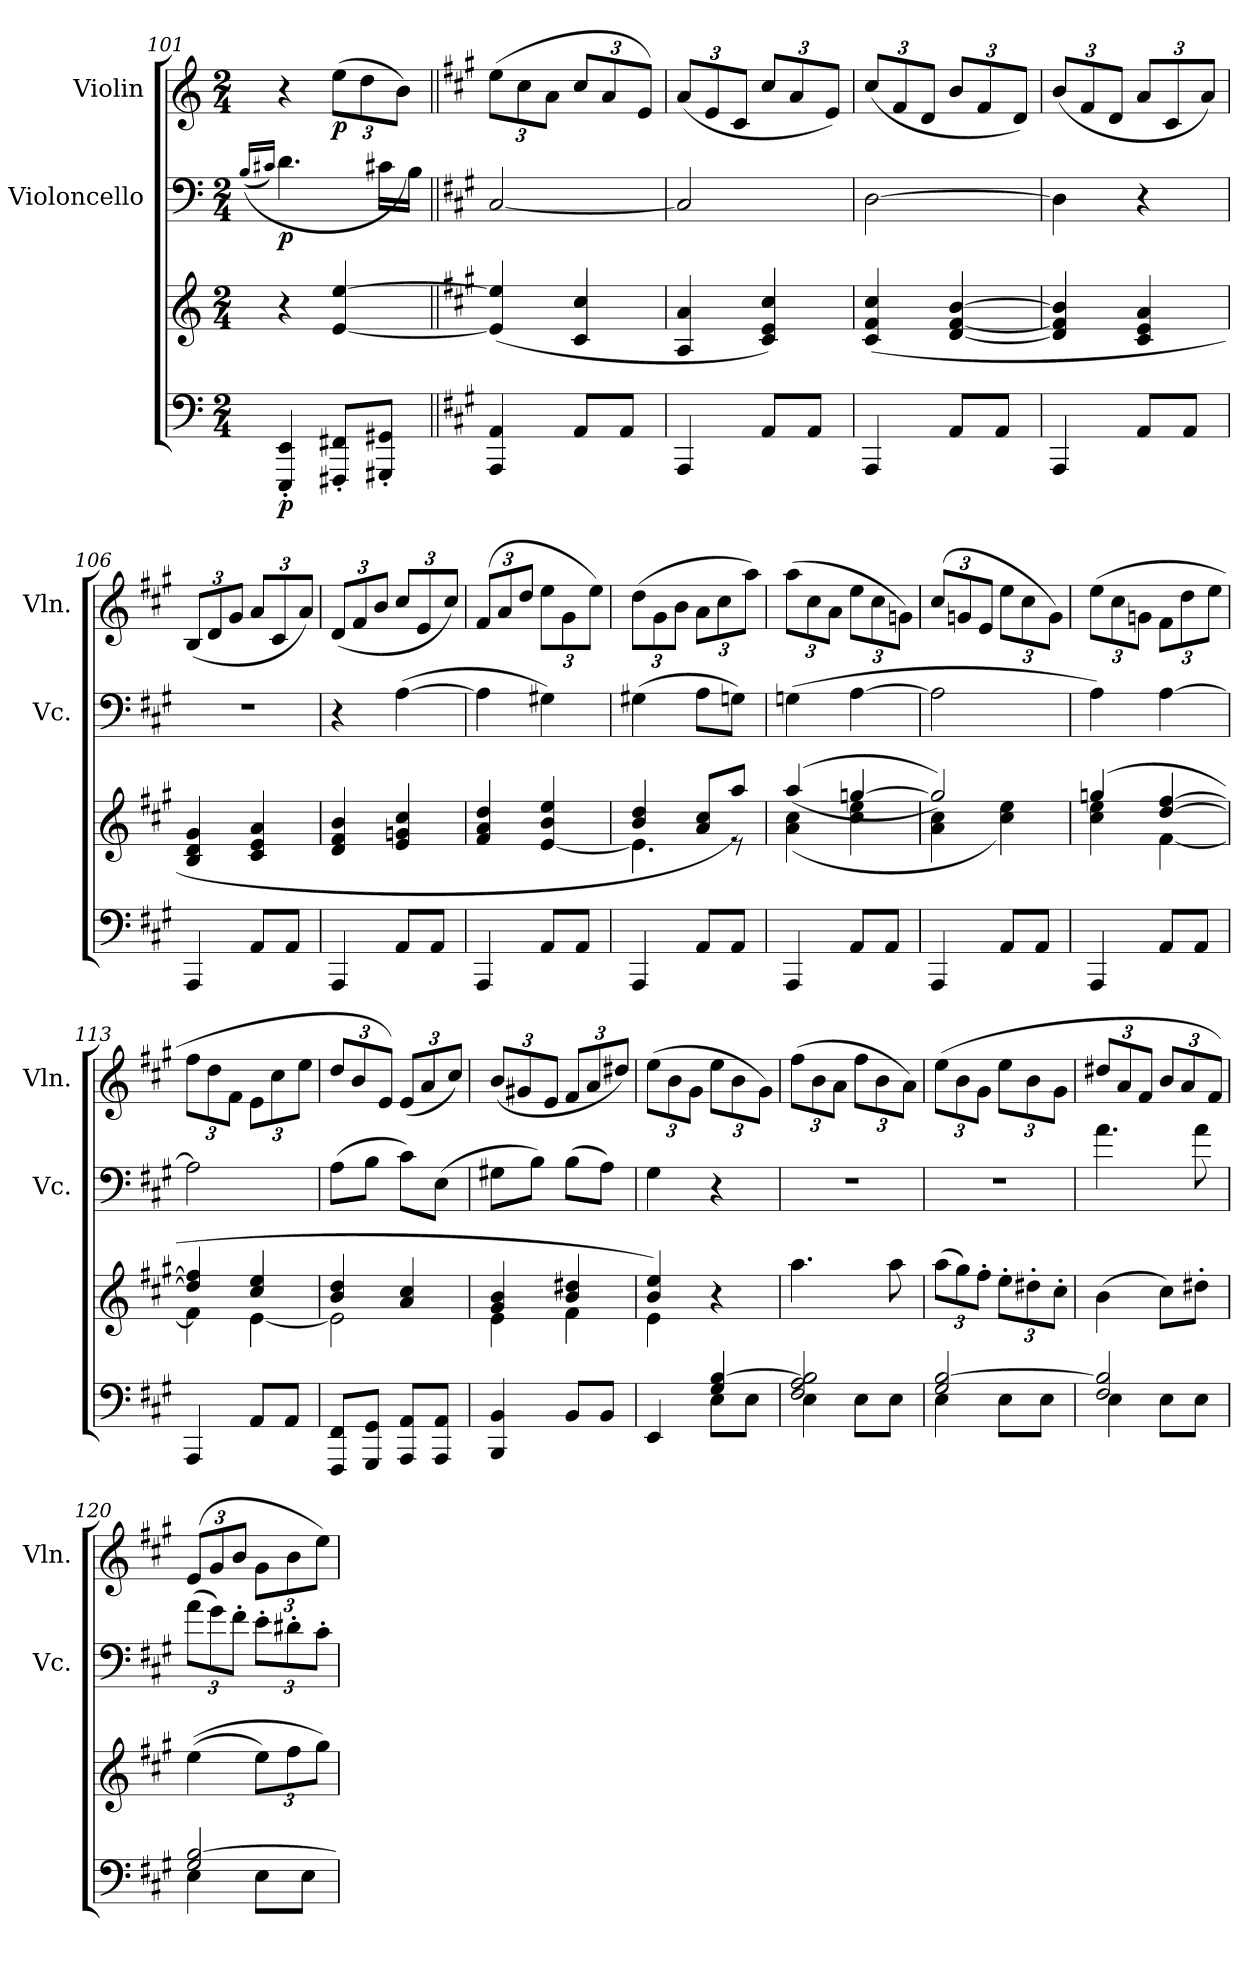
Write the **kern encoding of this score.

**kern	**kern	**dynam	**kern	**dynam	**kern	**dynam
*part3	*part3	*part3	*part2	*part2	*part1	*part1
*staff4	*staff3	*staff3/4	*staff2	*staff2	*staff1	*staff1
*	*	*	*I"Violoncello	*	*I"Violin	*
*	*	*	*I'Vc.	*	*I'Vln.	*
*clefF4	*clefG2	*	*clefF4	*	*clefG2	*
*k[]	*k[]	*	*k[]	*	*k[]	*
*M2/4	*M2/4	*	*M2/4	*	*M2/4	*
=101	=101	=101	=101	=101	=101	=101
.	.	.	(<(>16qqB/LL	.	.	.
.	.	.	16qqc#X/JJ)	.	.	.
!	!	!LO:DY:b=2	!	!LO:DY:b	!	!
4EEE'/ 4EE'/	4r	p	4.d\	p	4r	.
*	*	*	*	*	*Xbrackettup	*
!	!	!	!	!	!	!LO:DY:b
8FFF#X'/ 8FF#X'/L	[4e/ [4ee/	.	.	.	(>12ee\L	p
.	.	.	.	.	12dd\	.
8GGG#X'/ 8GG#X'/J	.	.	16c#X\LL	.	.	.
.	.	.	.	.	12b\J)	.
.	.	.	16B\JJ)	.	.	.
=102||	=102||	=102||	=102||	=102||	=102||	=102||
*k[f#c#g#]	*k[f#c#g#]	*	*k[f#c#g#]	*	*k[f#c#g#]	*
4AAA/ 4AA/	(>4e]/ 4ee]/	.	[2C#/	.	(>12ee\L	.
.	.	.	.	.	12cc#\	.
.	.	.	.	.	12a\J	.
8AA/L	4c#/ 4cc#/	.	.	.	12cc#/L	.
.	.	.	.	.	12a/	.
8AA/J	.	.	.	.	.	.
.	.	.	.	.	12e/J)	.
=103	=103	=103	=103	=103	=103	=103
4AAA/	4A/ 4a/	.	2C#/]	.	(<12a/L	.
.	.	.	.	.	12e/	.
.	.	.	.	.	12c#/J	.
8AA/L	4c#/ 4e/ 4cc#/)	.	.	.	12cc#/L	.
.	.	.	.	.	12a/	.
8AA/J	.	.	.	.	.	.
.	.	.	.	.	12e/J)	.
=104	=104	=104	=104	=104	=104	=104
4AAA/	(>4c#/ 4f#/ 4cc#/	.	[2D\	.	(<12cc#/L	.
.	.	.	.	.	12f#/	.
.	.	.	.	.	12d/J	.
8AA/L	[4d/ [4f#/ [4b/	.	.	.	12b/L	.
.	.	.	.	.	12f#/	.
8AA/J	.	.	.	.	.	.
.	.	.	.	.	12d/J)	.
=105	=105	=105	=105	=105	=105	=105
4AAA/	4d]/ 4f#]/ 4b]/	.	4D\]	.	(<12b/L	.
.	.	.	.	.	12f#/	.
.	.	.	.	.	12d/J	.
8AA/L	4c#/ 4e/ 4a/	.	4r	.	12a/L	.
.	.	.	.	.	12c#/	.
8AA/J	.	.	.	.	.	.
.	.	.	.	.	12a/J)	.
=106	=106	=106	=106	=106	=106	=106
4AAA/	4B/ 4d/ 4g#/	.	2r	.	(<12B/L	.
.	.	.	.	.	12d/	.
.	.	.	.	.	12g#/J	.
8AA/L	4c#/ 4e/ 4a/	.	.	.	12a/L	.
.	.	.	.	.	12c#/	.
8AA/J	.	.	.	.	.	.
.	.	.	.	.	12a/J)	.
=107	=107	=107	=107	=107	=107	=107
4AAA/	4d/ 4f#/ 4b/	.	4r	.	(<12d/L	.
.	.	.	.	.	12f#/	.
.	.	.	.	.	12b/J	.
8AA/L	4e/ 4gn/ 4cc#/	.	(>[4A\	.	12cc#/L	.
.	.	.	.	.	12e/	.
8AA/J	.	.	.	.	.	.
.	.	.	.	.	12cc#/J)	.
=108	=108	=108	=108	=108	=108	=108
4AAA/	4f#/ 4a/ 4dd/	.	4A\]	.	(>12f#/L	.
.	.	.	.	.	12a/	.
.	.	.	.	.	12dd/J	.
8AA/L	[4e/ 4b/ 4ee/	.	4G#X\)	.	12ee\L	.
.	.	.	.	.	12g#\	.
8AA/J	.	.	.	.	.	.
.	.	.	.	.	12ee\J)	.
=109	=109	=109	=109	=109	=109	=109
*	*^	*	*	*	*	*
4AAA/	4b/ 4dd/	4.e\]	.	(>4G#X\	.	(>12dd\L	.
.	.	.	.	.	.	12g#\	.
.	.	.	.	.	.	12b\J	.
8AA/L	8a/ 8cc#/L	.	.	8A\L	.	12a\L	.
.	.	.	.	.	.	12cc#\	.
8AA/J	8aa/J)	8r	.	8Gn\J)	.	.	.
.	.	.	.	.	.	12aa\J)	.
=110	=110	=110	=110	=110	=110	=110	=110
4AAA/	(>(>4aa/	(<4a\ 4cc#\	.	(>4Gn\	.	(>12aa\L	.
.	.	.	.	.	.	12cc#\	.
.	.	.	.	.	.	12a\J	.
8AA/L	[4ggn/	4cc#\ 4ee\	.	[4A\	.	12ee\L	.
.	.	.	.	.	.	12cc#\	.
8AA/J	.	.	.	.	.	.	.
.	.	.	.	.	.	12gn\J)	.
=111	=111	=111	=111	=111	=111	=111	=111
4AAA/	2ggn/]))	4a\ 4cc#\	.	2A\]	.	(>12cc#/L	.
.	.	.	.	.	.	12gn/	.
.	.	.	.	.	.	12e/J	.
8AA/L	.	4cc#\ 4ee\)	.	.	.	12ee\L	.
.	.	.	.	.	.	12cc#\	.
8AA/J	.	.	.	.	.	.	.
.	.	.	.	.	.	12g\J)	.
=112	=112	=112	=112	=112	=112	=112	=112
4AAA/	(>4gg/	4cc#\ 4ee\	.	4A\)	.	(>12ee\L	.
.	.	.	.	.	.	12cc#\	.
.	.	.	.	.	.	12gn\J	.
8AA/L	[4dd/ [4ff#/	[4f#\	.	[4A\	.	12f#\L	.
.	.	.	.	.	.	12dd\	.
8AA/J	.	.	.	.	.	.	.
.	.	.	.	.	.	12ee\J	.
=113	=113	=113	=113	=113	=113	=113	=113
4AAA/	4dd]/ 4ff#]/	4f#\]	.	2A\]	.	12ff#\L	.
.	.	.	.	.	.	12dd\	.
.	.	.	.	.	.	12f#\J	.
8AA/L	4cc#/ 4ee/	[4e\	.	.	.	12e\L	.
.	.	.	.	.	.	12cc#\	.
8AA/J	.	.	.	.	.	.	.
.	.	.	.	.	.	12ee\J	.
=114	=114	=114	=114	=114	=114	=114	=114
8FFF#/ 8FF#/L	4b/ 4dd/	2e\]	.	(>8A\L	.	12dd/L	.
.	.	.	.	.	.	12b/	.
8GGG#/ 8GG#/J	.	.	.	8B\J	.	.	.
.	.	.	.	.	.	12e/J)	.
8AAA/ 8AA/L	4a/ 4cc#/	.	.	8c#\L)	.	(<12e/L	.
.	.	.	.	.	.	12a/	.
8AAA/ 8AA/J	.	.	.	(>8E\J	.	.	.
.	.	.	.	.	.	12cc#/J)	.
=115	=115	=115	=115	=115	=115	=115	=115
4BBB/ 4BB/	4g#/ 4b/	4e\	.	8G#X\L	.	(<12b/L	.
.	.	.	.	.	.	12g#X/	.
.	.	.	.	8B\J)	.	.	.
.	.	.	.	.	.	12e/J	.
8BB/L	4b/ 4dd#X/	4f#\	.	(>8B\L	.	12f#/L	.
.	.	.	.	.	.	12a/	.
8BB/J	.	.	.	8A\J)	.	.	.
.	.	.	.	.	.	12dd#X/J)	.
=116	=116	=116	=116	=116	=116	=116	=116
*^	*	*	*	*	*	*	*
4EE/	4ryy	4b/ 4ee/)	4e\	.	4G#\	.	(>12ee\L	.
.	.	.	.	.	.	.	12b\	.
.	.	.	.	.	.	.	12g#\J	.
4G#/ [4B/	8E\L	4r	4ryy	.	4r	.	12ee\L	.
.	.	.	.	.	.	.	12b\	.
.	8E\J	.	.	.	.	.	.	.
.	.	.	.	.	.	.	12g#\J)	.
*	*	*v	*v	*	*	*	*	*
=117	=117	=117	=117	=117	=117	=117	=117
2F#/ 2A/ 2B]/	4E\	4.aa\	.	2r	.	(>12ff#\L	.
.	.	.	.	.	.	12b\	.
.	.	.	.	.	.	12a\J	.
.	8E\L	.	.	.	.	12ff#\L	.
.	.	.	.	.	.	12b\	.
.	8E\J	8aa\	.	.	.	.	.
.	.	.	.	.	.	12a\J)	.
=118	=118	=118	=118	=118	=118	=118	=118
*	*	*Xbrackettup	*	*	*	*	*
2G#/ [2B/	4E\	(>12aa\L	.	2r	.	(>12ee\L	.
.	.	12gg#\)	.	.	.	12b\	.
.	.	12ff#'\J	.	.	.	12g#\J	.
.	8E\L	12ee'\L	.	.	.	12ee\L	.
.	.	12dd#X'\	.	.	.	12b\	.
.	8E\J	.	.	.	.	.	.
.	.	12cc#'\J	.	.	.	12g#\J	.
=119	=119	=119	=119	=119	=119	=119	=119
2F#/ 2B]/	4E\	(>4b\	.	4.a\	.	12dd#X/L	.
.	.	.	.	.	.	12a/	.
.	.	.	.	.	.	12f#/J	.
.	8E\L	8cc#\L)	.	.	.	12b/L	.
.	.	.	.	.	.	12a/	.
.	8E\J	8dd#X'\J	.	8a\	.	.	.
.	.	.	.	.	.	12f#/J)	.
=120	=120	=120	=120	=120	=120	=120	=120
*	*	*	*	*Xbrackettup	*	*	*
2G#/ [2B/	4E\	(>(>4ee\	.	(>12a\L	.	(>12e/L	.
.	.	.	.	12g#\)	.	12g#/	.
.	.	.	.	12f#'\J	.	12b/J	.
.	8E\L	12ee\L)	.	12e'\L	.	12g#\L	.
.	.	12ff#\	.	12d#X'\	.	12b\	.
.	8E\J	.	.	.	.	.	.
.	.	12gg#\J)	.	12c#'\J	.	12ee\J)	.
*v	*v	*	*	*	*	*	*
=	=	=	=	=	=	=
*-	*-	*-	*-	*-	*-	*-
